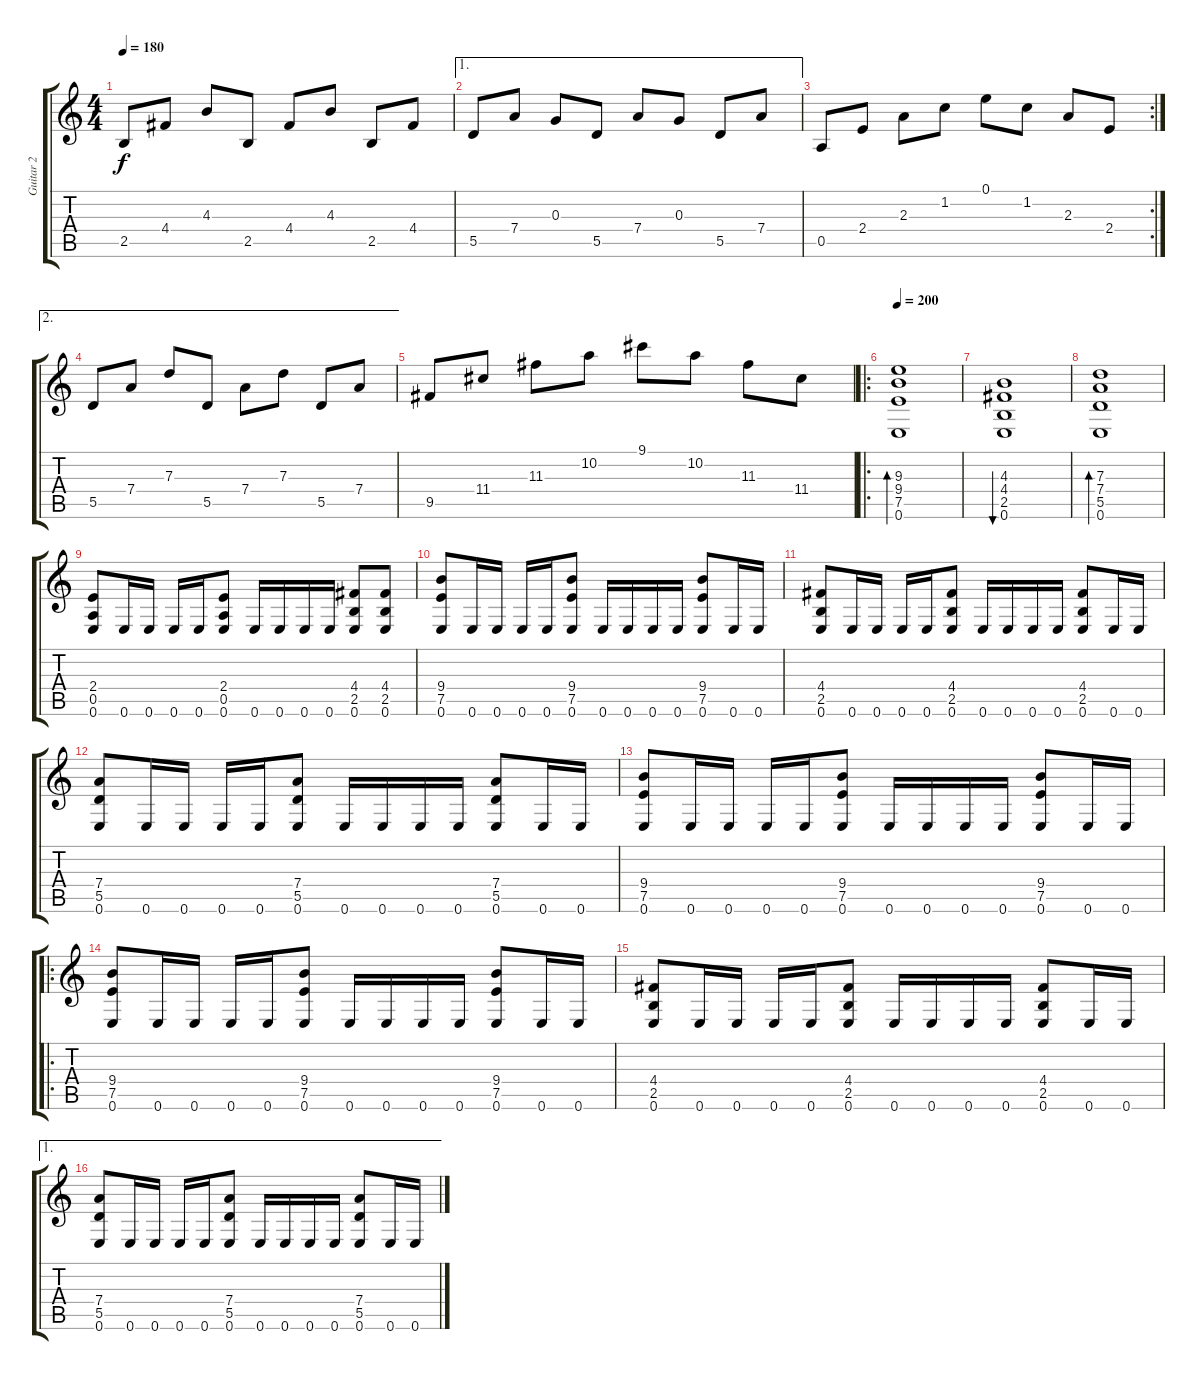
\track ("Guitar 2" "Guitar 2") {instrument distortionguitar}
\staff {score tabs}
\tuning (E4 B3 G3 D3 A2 E2) {hide}
\ts (4 4)
\tempo 180
\clef g2
\ks c
2.5.8{dy f} 4.4.8 4.3.8 2.5.8 4.4.8 4.3.8 2.5.8 4.4.8 |
\ae 1
5.5.8 7.4.8 0.3.8 5.5.8 7.4.8 0.3.8 5.5.8 7.4.8 |
\rc 2
0.5.8 2.4.8 2.3.8 1.2.8 0.1.8 1.2.8 2.3.8 2.4.8 |
\ae 2
5.5.8 7.4.8 7.3.8 5.5.8 7.4.8 7.3.8 5.5.8 7.4.8 |
9.5.8 11.4.8 11.3.8 10.2.8 9.1.8 10.2.8 11.3.8 11.4.8 |
\ro
\tempo 200
(9.3 9.4 7.5 0.6).1{bd 480 instrument distortionguitar} |
(4.3 4.4 2.5 0.6).1{bu 480} |
(7.3 7.4 5.5 0.6).1{bd 480} |
(2.4 0.5 0.6).8 0.6.16 0.6.16 0.6.16 0.6.16 (2.4 0.5 0.6).8 0.6.16 0.6.16 0.6.16 0.6.16 (4.4 2.5 0.6).8 (4.4 2.5 0.6).8 |
(9.4 7.5 0.6).8 0.6.16 0.6.16 0.6.16 0.6.16 (9.4 7.5 0.6).8 0.6.16 0.6.16 0.6.16 0.6.16 (9.4 7.5 0.6).8 0.6.16 0.6.16 |
(4.4 2.5 0.6).8 0.6.16 0.6.16 0.6.16 0.6.16 (4.4 2.5 0.6).8 0.6.16 0.6.16 0.6.16 0.6.16 (4.4 2.5 0.6).8 0.6.16 0.6.16 |
(7.4 5.5 0.6).8 0.6.16 0.6.16 0.6.16 0.6.16 (7.4 5.5 0.6).8 0.6.16 0.6.16 0.6.16 0.6.16 (7.4 5.5 0.6).8 0.6.16 0.6.16 |
(9.4 7.5 0.6).8 0.6.16 0.6.16 0.6.16 0.6.16 (9.4 7.5 0.6).8 0.6.16 0.6.16 0.6.16 0.6.16 (9.4 7.5 0.6).8 0.6.16 0.6.16 |
\ro
(9.4 7.5 0.6).8 0.6.16 0.6.16 0.6.16 0.6.16 (9.4 7.5 0.6).8 0.6.16 0.6.16 0.6.16 0.6.16 (9.4 7.5 0.6).8 0.6.16 0.6.16 |
(4.4 2.5 0.6).8 0.6.16 0.6.16 0.6.16 0.6.16 (4.4 2.5 0.6).8 0.6.16 0.6.16 0.6.16 0.6.16 (4.4 2.5 0.6).8 0.6.16 0.6.16 |
\ae 1
(7.4 5.5 0.6).8 0.6.16 0.6.16 0.6.16 0.6.16 (7.4 5.5 0.6).8 0.6.16 0.6.16 0.6.16 0.6.16 (7.4 5.5 0.6).8 0.6.16 0.6.16
